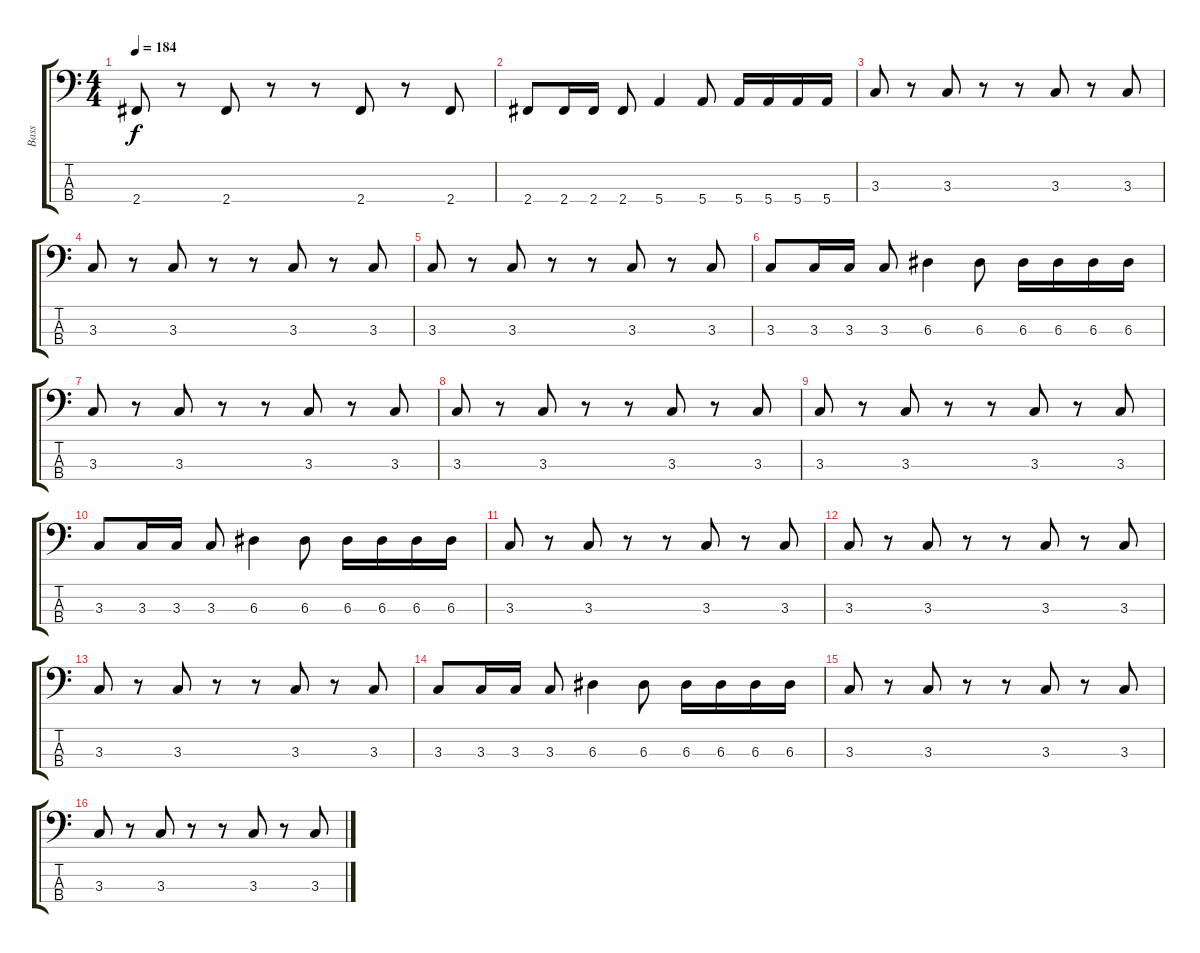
\track ("Bass" "Bass") {instrument electricbasspick}
\staff {score tabs}
\tuning (G2 D2 A1 E1) {hide}
\ts (4 4)
\tempo 184
\clef f4
\ks c
2.4.8{dy f} r.8 2.4.8 r.8 r.8 2.4.8 r.8 2.4.8 |
2.4.8 2.4.16 2.4.16 2.4.8 5.4.4 5.4.8 5.4.16 5.4.16 5.4.16 5.4.16 |
3.3.8 r.8 3.3.8 r.8 r.8 3.3.8 r.8 3.3.8 |
3.3.8 r.8 3.3.8 r.8 r.8 3.3.8 r.8 3.3.8 |
3.3.8 r.8 3.3.8 r.8 r.8 3.3.8 r.8 3.3.8 |
3.3.8 3.3.16 3.3.16 3.3.8 6.3.4 6.3.8 6.3.16 6.3.16 6.3.16 6.3.16 |
3.3.8 r.8 3.3.8 r.8 r.8 3.3.8 r.8 3.3.8 |
3.3.8 r.8 3.3.8 r.8 r.8 3.3.8 r.8 3.3.8 |
3.3.8 r.8 3.3.8 r.8 r.8 3.3.8 r.8 3.3.8 |
3.3.8 3.3.16 3.3.16 3.3.8 6.3.4 6.3.8 6.3.16 6.3.16 6.3.16 6.3.16 |
3.3.8 r.8 3.3.8 r.8 r.8 3.3.8 r.8 3.3.8 |
3.3.8 r.8 3.3.8 r.8 r.8 3.3.8 r.8 3.3.8 |
3.3.8 r.8 3.3.8 r.8 r.8 3.3.8 r.8 3.3.8 |
3.3.8 3.3.16 3.3.16 3.3.8 6.3.4 6.3.8 6.3.16 6.3.16 6.3.16 6.3.16 |
3.3.8 r.8 3.3.8 r.8 r.8 3.3.8 r.8 3.3.8 |
3.3.8 r.8 3.3.8 r.8 r.8 3.3.8 r.8 3.3.8
